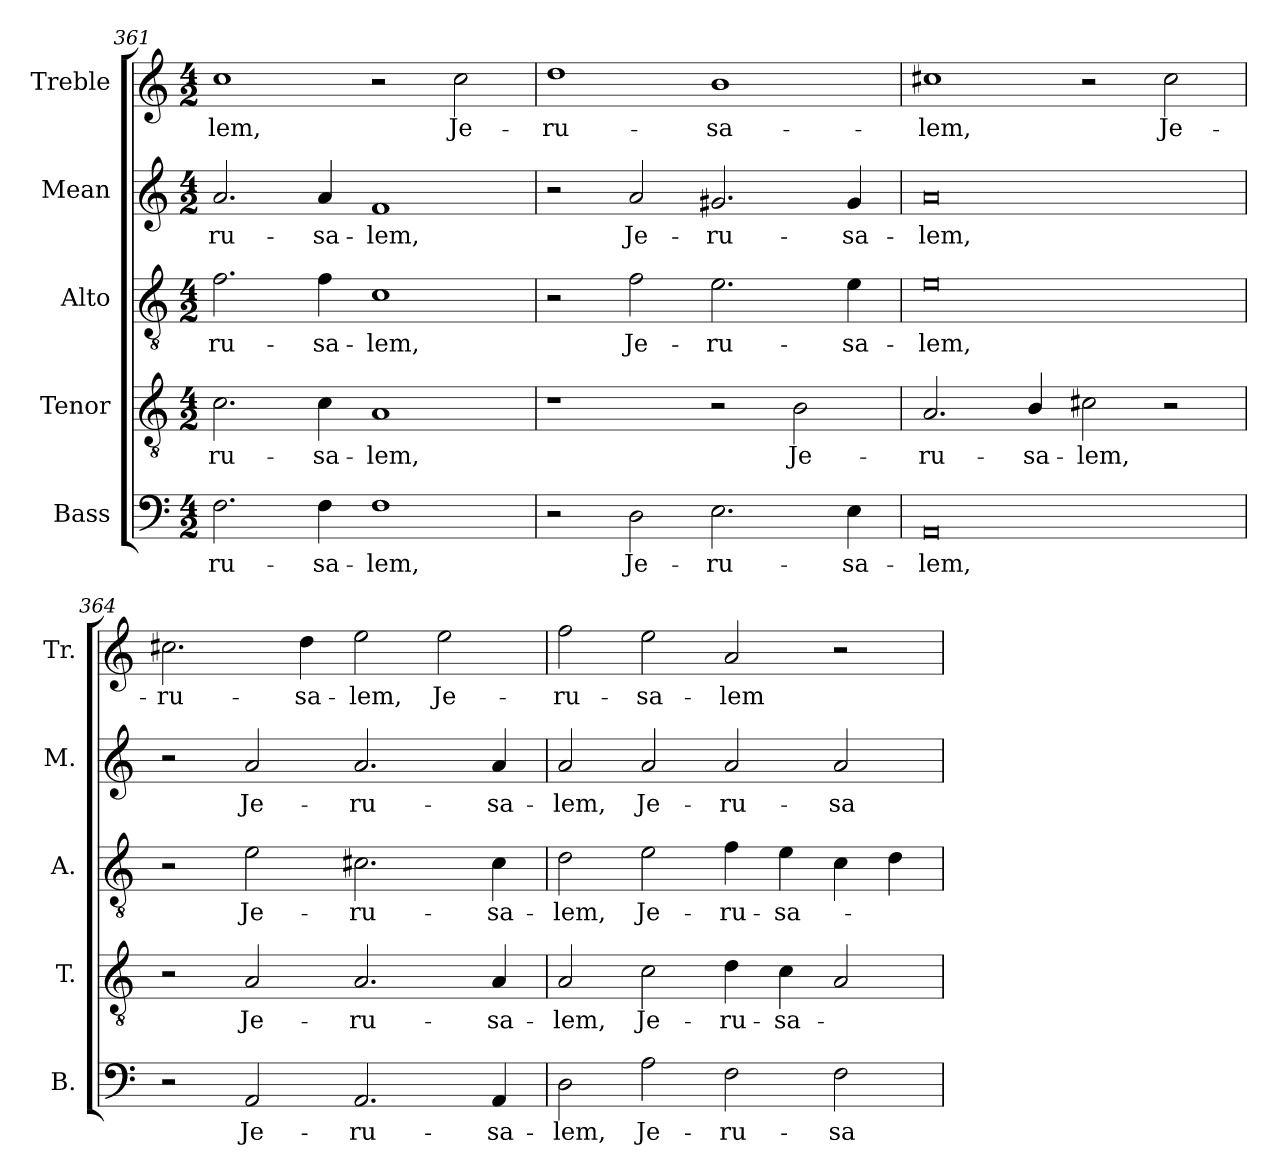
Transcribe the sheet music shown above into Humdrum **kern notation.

**kern	**text	**kern	**text	**kern	**text	**kern	**text	**kern	**text
*part5	*part5	*part4	*part4	*part3	*part3	*part2	*part2	*part1	*part1
*staff5	*staff5	*staff4	*staff4	*staff3	*staff3	*staff2	*staff2	*staff1	*staff1
*I"Bass	*	*I"Tenor	*	*I"Alto	*	*I"Mean	*	*I"Treble	*
*I'B.	*	*I'T.	*	*I'A.	*	*I'M.	*	*I'Tr.	*
*clefF4	*	*clefGv2	*	*clefGv2	*	*clefG2	*	*clefG2	*
*	*	*ITrd7c12	*	*ITrd7c12	*	*	*	*	*
*k[]	*	*k[]	*	*k[]	*	*k[]	*	*k[]	*
*C:	*	*C:	*	*C:	*	*C:	*	*C:	*
*M4/2	*	*M4/2	*	*M4/2	*	*M4/2	*	*M4/2	*
=361	=361	=361	=361	=361	=361	=361	=361	=361	=361
!	!LO:LY:b:color=#000000	!	!	!	!	!	!	!	!
!	!	!	!LO:LY:b:color=#000000	!	!	!	!	!	!
!	!	!	!	!	!LO:LY:b:color=#000000	!	!	!	!
!	!	!	!	!	!	!	!LO:LY:b:color=#000000	!	!
!	!	!	!	!	!	!	!	!	!LO:LY:b:color=#000000
2.Fi\	-ru-	2.Ci\	-ru-	2.Fi\	-ru-	2.ai/	-ru-	1cci	-lem,
!	!LO:LY:b:color=#000000	!	!	!	!	!	!	!	!
!	!	!	!LO:LY:b:color=#000000	!	!	!	!	!	!
!	!	!	!	!	!LO:LY:b:color=#000000	!	!	!	!
!	!	!	!	!	!	!	!LO:LY:b:color=#000000	!	!
4Fi\	-sa-	4Ci\	-sa-	4Fi\	-sa-	4ai/	-sa-	.	.
!	!LO:LY:b:color=#000000	!	!	!	!	!	!	!	!
!	!	!	!LO:LY:b:color=#000000	!	!	!	!	!	!
!	!	!	!	!	!LO:LY:b:color=#000000	!	!	!	!
!	!	!	!	!	!	!	!LO:LY:b:color=#000000	!	!
1Fi	-lem,	1AAi	-lem,	1Ci	-lem,	1fi	-lem,	2r	.
!	!	!	!	!	!	!	!	!	!LO:LY:b:color=#000000
.	.	.	.	.	.	.	.	2cci\	Je-
=362	=362	=362	=362	=362	=362	=362	=362	=362	=362
!	!	!	!	!	!	!	!	!	!LO:LY:b:color=#000000
2r	.	1r	.	2r	.	2r	.	1ddi	-ru-
!	!LO:LY:b:color=#000000	!	!	!	!	!	!	!	!
!	!	!	!	!	!LO:LY:b:color=#000000	!	!	!	!
!	!	!	!	!	!	!	!LO:LY:b:color=#000000	!	!
2Di\	Je-	.	.	2Fi\	Je-	2ai/	Je-	.	.
!	!LO:LY:b:color=#000000	!	!	!	!	!	!	!	!
!	!	!	!	!	!LO:LY:b:color=#000000	!	!	!	!
!	!	!	!	!	!	!	!LO:LY:b:color=#000000	!	!
!	!	!	!	!	!	!	!	!	!LO:LY:b:color=#000000
2.Ei\	-ru-	2r	.	2.Ei\	-ru-	2.g#Xi/	-ru-	1bi	-sa-
!	!	!	!LO:LY:b:color=#000000	!	!	!	!	!	!
.	.	2BBi\	Je-	.	.	.	.	.	.
!	!LO:LY:b:color=#000000	!	!	!	!	!	!	!	!
!	!	!	!	!	!LO:LY:b:color=#000000	!	!	!	!
!	!	!	!	!	!	!	!LO:LY:b:color=#000000	!	!
4Ei\	-sa-	.	.	4Ei\	-sa-	4g#i/	-sa-	.	.
!!LO:LB:g=z
=363	=363	=363	=363	=363	=363	=363	=363	=363	=363
!	!LO:LY:b:color=#000000	!	!	!	!	!	!	!	!
!	!	!	!LO:LY:b:color=#000000	!	!	!	!	!	!
!	!	!	!	!	!LO:LY:b:color=#000000	!	!	!	!
!	!	!	!	!	!	!	!LO:LY:b:color=#000000	!	!
!	!	!	!	!	!	!	!	!	!LO:LY:b:color=#000000
0AAi	-lem,	2.AAi/	-ru-	0Ei	-lem,	0ai	-lem,	1cc#Xi	-lem,
!	!	!	!LO:LY:b:color=#000000	!	!	!	!	!	!
.	.	4BBi/	-sa-	.	.	.	.	.	.
!	!	!	!LO:LY:b:color=#000000	!	!	!	!	!	!
.	.	2C#Xi\	-lem,	.	.	.	.	2r	.
!	!	!	!	!	!	!	!	!	!LO:LY:b:color=#000000
.	.	2r	.	.	.	.	.	2cc#i\	Je-
=364	=364	=364	=364	=364	=364	=364	=364	=364	=364
!	!	!	!	!	!	!	!	!	!LO:LY:b:color=#000000
2r	.	2r	.	2r	.	2r	.	2.cc#Xi\	-ru-
!	!LO:LY:b:color=#000000	!	!	!	!	!	!	!	!
!	!	!	!LO:LY:b:color=#000000	!	!	!	!	!	!
!	!	!	!	!	!LO:LY:b:color=#000000	!	!	!	!
!	!	!	!	!	!	!	!LO:LY:b:color=#000000	!	!
2AAi/	Je-	2AAi/	Je-	2Ei\	Je-	2ai/	Je-	.	.
!	!	!	!	!	!	!	!	!	!LO:LY:b:color=#000000
.	.	.	.	.	.	.	.	4ddi\	-sa-
!	!LO:LY:b:color=#000000	!	!	!	!	!	!	!	!
!	!	!	!LO:LY:b:color=#000000	!	!	!	!	!	!
!	!	!	!	!	!LO:LY:b:color=#000000	!	!	!	!
!	!	!	!	!	!	!	!LO:LY:b:color=#000000	!	!
!	!	!	!	!	!	!	!	!	!LO:LY:b:color=#000000
2.AAi/	-ru-	2.AAi/	-ru-	2.C#Xi\	-ru-	2.ai/	-ru-	2eei\	-lem,
!	!	!	!	!	!	!	!	!	!LO:LY:b:color=#000000
.	.	.	.	.	.	.	.	2eei\	Je-
!	!LO:LY:b:color=#000000	!	!	!	!	!	!	!	!
!	!	!	!LO:LY:b:color=#000000	!	!	!	!	!	!
!	!	!	!	!	!LO:LY:b:color=#000000	!	!	!	!
!	!	!	!	!	!	!	!LO:LY:b:color=#000000	!	!
4AAi/	-sa-	4AAi/	-sa-	4C#i\	-sa-	4ai/	-sa-	.	.
=365	=365	=365	=365	=365	=365	=365	=365	=365	=365
!	!LO:LY:b:color=#000000	!	!	!	!	!	!	!	!
!	!	!	!LO:LY:b:color=#000000	!	!	!	!	!	!
!	!	!	!	!	!LO:LY:b:color=#000000	!	!	!	!
!	!	!	!	!	!	!	!LO:LY:b:color=#000000	!	!
!	!	!	!	!	!	!	!	!	!LO:LY:b:color=#000000
2Di\	-lem,	2AAi/	-lem,	2Di\	-lem,	2ai/	-lem,	2ffi\	-ru-
!	!LO:LY:b:color=#000000	!	!	!	!	!	!	!	!
!	!	!	!LO:LY:b:color=#000000	!	!	!	!	!	!
!	!	!	!	!	!LO:LY:b:color=#000000	!	!	!	!
!	!	!	!	!	!	!	!LO:LY:b:color=#000000	!	!
!	!	!	!	!	!	!	!	!	!LO:LY:b:color=#000000
2Ai\	Je-	2Ci\	Je-	2Ei\	Je-	2ai/	Je-	2eei\	-sa-
!	!LO:LY:b:color=#000000	!	!	!	!	!	!	!	!
!	!	!	!LO:LY:b:color=#000000	!	!	!	!	!	!
!	!	!	!	!	!LO:LY:b:color=#000000	!	!	!	!
!	!	!	!	!	!	!	!LO:LY:b:color=#000000	!	!
!	!	!	!	!	!	!	!	!	!LO:LY:b:color=#000000
2Fi\	-ru-	4Di\	-ru-	4Fi\	-ru-	2ai/	-ru-	2ai/	-lem
!	!	!	!LO:LY:b:color=#000000	!	!	!	!	!	!
!	!	!	!	!	!LO:LY:b:color=#000000	!	!	!	!
.	.	4Ci\	-sa-	4Ei\	-sa-	.	.	.	.
!	!LO:LY:b:color=#000000	!	!	!	!	!	!	!	!
!	!	!	!	!	!	!	!LO:LY:b:color=#000000	!	!
2Fi\	-sa-	2AAi/	.	4Ci\	.	2ai/	-sa-	2r	.
.	.	.	.	4Di\	.	.	.	.	.
=	=	=	=	=	=	=	=	=	=
*-	*-	*-	*-	*-	*-	*-	*-	*-	*-
